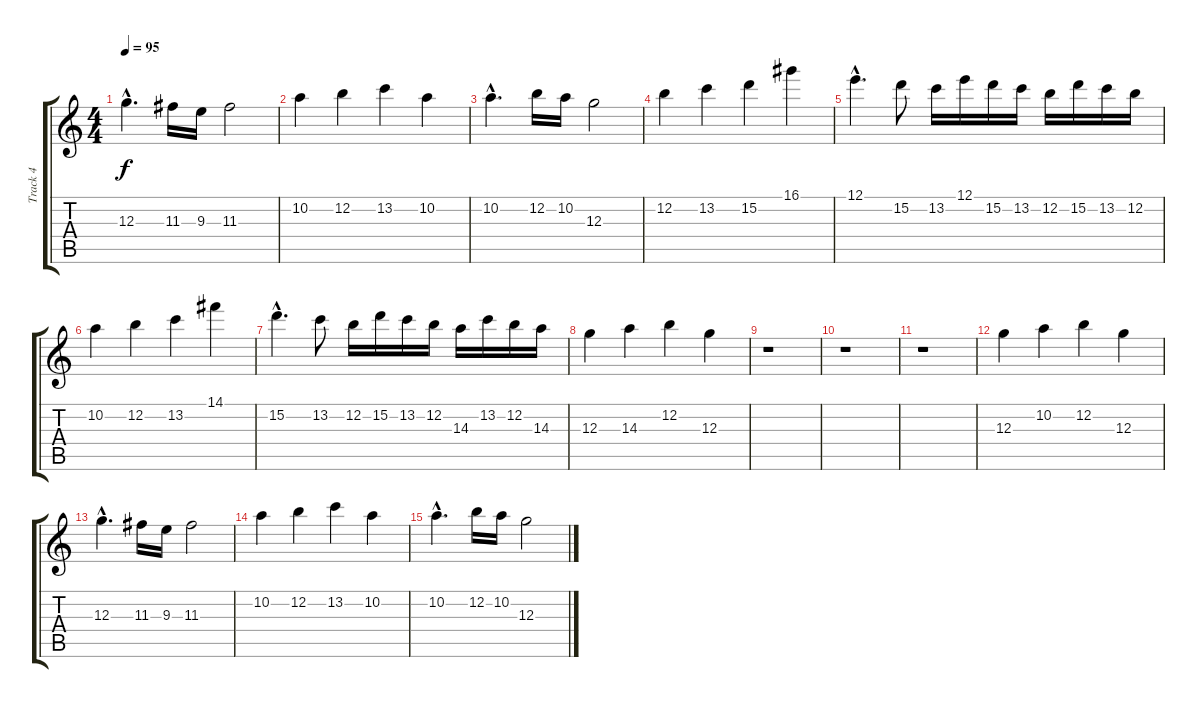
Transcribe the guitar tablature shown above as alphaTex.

\track ("Track 4" "Track 4") {instrument acousticguitarnylon}
\staff {score tabs}
\tuning (E4 B3 G3 D3 A2 E2) {hide}
\ts (4 4)
\tempo 95
\clef g2
\ks c
12.3{hac}.4{d dy f} 11.3.16 9.3.16 11.3.2 |
10.2.4 12.2.4 13.2.4 10.2.4 |
10.2{hac}.4{d} 12.2.16 10.2.16 12.3.2 |
12.2.4 13.2.4 15.2.4 16.1.4 |
12.1{hac}.4{d} 15.2.8 13.2.16 12.1.16 15.2.16 13.2.16 12.2.16 15.2.16 13.2.16 12.2.16 |
10.2.4 12.2.4 13.2.4 14.1.4 |
15.2{hac}.4{d} 13.2.8 12.2.16 15.2.16 13.2.16 12.2.16 14.3.16 13.2.16 12.2.16 14.3.16 |
12.3.4 14.3.4 12.2.4 12.3.4 |
r.1 |
r.1 |
r.1 |
12.3.4 10.2.4 12.2.4 12.3.4 |
12.3{hac}.4{d} 11.3.16 9.3.16 11.3.2 |
10.2.4 12.2.4 13.2.4 10.2.4 |
10.2{hac}.4{d} 12.2.16 10.2.16 12.3.2
